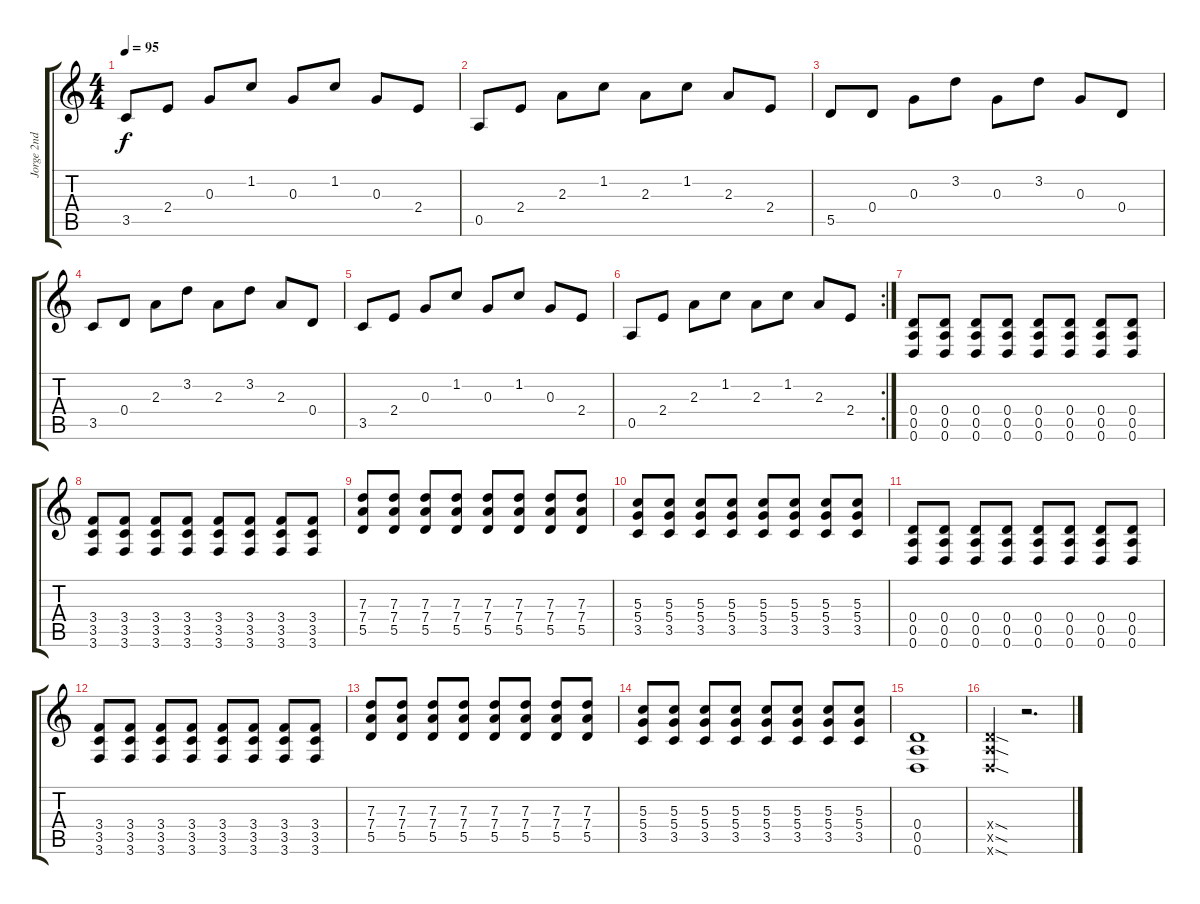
\track ("Jorge 2nd guitar" "Jorge 2nd ") {instrument overdrivenguitar}
\staff {score tabs}
\tuning (E4 B3 G3 D3 A2 D2) {hide}
\ts (4 4)
\tempo 95
\clef g2
\ks c
3.5.8{dy f} 2.4.8 0.3.8 1.2.8 0.3.8 1.2.8 0.3.8 2.4.8 |
0.5.8 2.4.8 2.3.8 1.2.8 2.3.8 1.2.8 2.3.8 2.4.8 |
5.5.8 0.4.8 0.3.8 3.2.8 0.3.8 3.2.8 0.3.8 0.4.8 |
3.5.8 0.4.8 2.3.8 3.2.8 2.3.8 3.2.8 2.3.8 0.4.8 |
3.5.8 2.4.8 0.3.8 1.2.8 0.3.8 1.2.8 0.3.8 2.4.8 |
\rc 2
0.5.8 2.4.8 2.3.8 1.2.8 2.3.8 1.2.8 2.3.8 2.4.8 |
(0.4 0.5 0.6).8 (0.4 0.5 0.6).8 (0.4 0.5 0.6).8 (0.4 0.5 0.6).8 (0.4 0.5 0.6).8 (0.4 0.5 0.6).8 (0.4 0.5 0.6).8 (0.4 0.5 0.6).8 |
(3.4 3.5 3.6).8 (3.4 3.5 3.6).8 (3.4 3.5 3.6).8 (3.4 3.5 3.6).8 (3.4 3.5 3.6).8 (3.4 3.5 3.6).8 (3.4 3.5 3.6).8 (3.4 3.5 3.6).8 |
(7.3 7.4 5.5).8 (7.3 7.4 5.5).8 (7.3 7.4 5.5).8 (7.3 7.4 5.5).8 (7.3 7.4 5.5).8 (7.3 7.4 5.5).8 (7.3 7.4 5.5).8 (7.3 7.4 5.5).8 |
(5.3 5.4 3.5).8 (5.3 5.4 3.5).8 (5.3 5.4 3.5).8 (5.3 5.4 3.5).8 (5.3 5.4 3.5).8 (5.3 5.4 3.5).8 (5.3 5.4 3.5).8 (5.3 5.4 3.5).8 |
(0.4 0.5 0.6).8 (0.4 0.5 0.6).8 (0.4 0.5 0.6).8 (0.4 0.5 0.6).8 (0.4 0.5 0.6).8 (0.4 0.5 0.6).8 (0.4 0.5 0.6).8 (0.4 0.5 0.6).8 |
(3.4 3.5 3.6).8 (3.4 3.5 3.6).8 (3.4 3.5 3.6).8 (3.4 3.5 3.6).8 (3.4 3.5 3.6).8 (3.4 3.5 3.6).8 (3.4 3.5 3.6).8 (3.4 3.5 3.6).8 |
(7.3 7.4 5.5).8 (7.3 7.4 5.5).8 (7.3 7.4 5.5).8 (7.3 7.4 5.5).8 (7.3 7.4 5.5).8 (7.3 7.4 5.5).8 (7.3 7.4 5.5).8 (7.3 7.4 5.5).8 |
(5.3 5.4 3.5).8 (5.3 5.4 3.5).8 (5.3 5.4 3.5).8 (5.3 5.4 3.5).8 (5.3 5.4 3.5).8 (5.3 5.4 3.5).8 (5.3 5.4 3.5).8 (5.3 5.4 3.5).8 |
(0.4 0.5 0.6).1 |
(0.4{sod x} 0.5{sod x} 0.6{sod x}).4 r.2{d}
